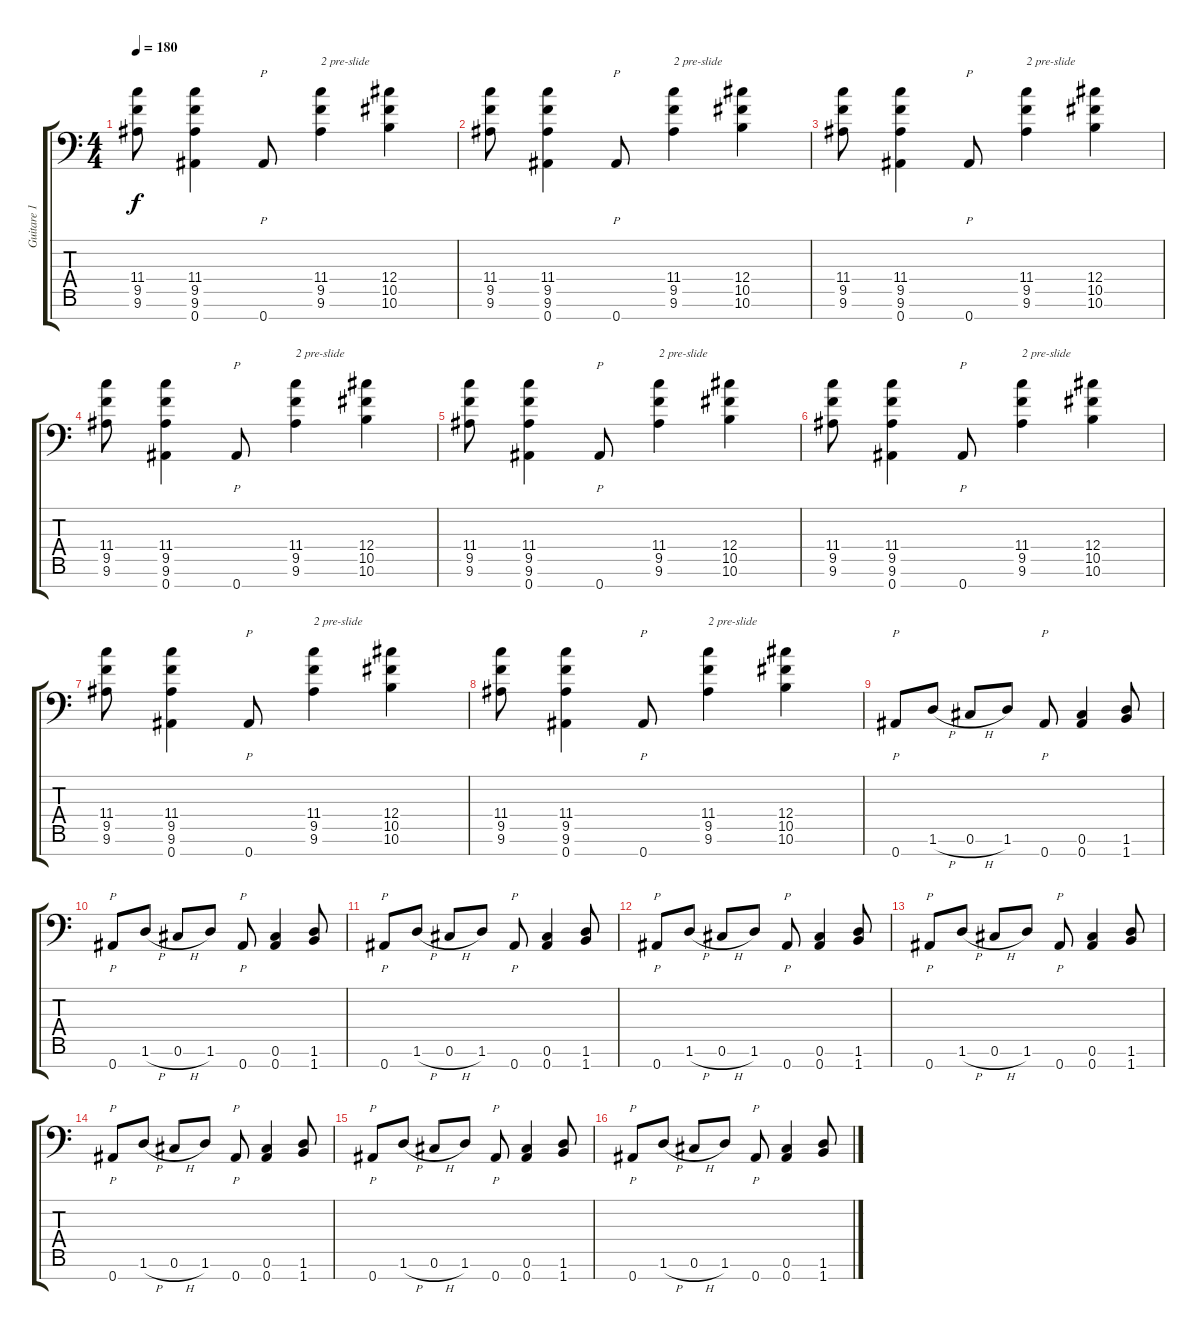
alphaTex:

\track ("Guitare 1" "Guitare 1") {instrument distortionguitar}
\staff {score tabs}
\tuning (Eb4 Bb3 Gb3 Db3 Ab2 Db2 Bb1) {hide}
\ts (4 4)
\tempo 180
\clef f4
\ks c
(11.4 9.5 9.6).8{dy f} (11.4 9.5 9.6 0.7).4 0.7.8{p} (11.4 9.5 9.6).4{txt "2 pre-slide"} (12.4 10.5 10.6).4 |
(11.4 9.5 9.6).8 (11.4 9.5 9.6 0.7).4 0.7.8{p} (11.4 9.5 9.6).4{txt "2 pre-slide"} (12.4 10.5 10.6).4 |
(11.4 9.5 9.6).8 (11.4 9.5 9.6 0.7).4 0.7.8{p} (11.4 9.5 9.6).4{txt "2 pre-slide"} (12.4 10.5 10.6).4 |
(11.4 9.5 9.6).8 (11.4 9.5 9.6 0.7).4 0.7.8{p} (11.4 9.5 9.6).4{txt "2 pre-slide"} (12.4 10.5 10.6).4 |
(11.4 9.5 9.6).8 (11.4 9.5 9.6 0.7).4 0.7.8{p} (11.4 9.5 9.6).4{txt "2 pre-slide"} (12.4 10.5 10.6).4 |
(11.4 9.5 9.6).8 (11.4 9.5 9.6 0.7).4 0.7.8{p} (11.4 9.5 9.6).4{txt "2 pre-slide"} (12.4 10.5 10.6).4 |
(11.4 9.5 9.6).8 (11.4 9.5 9.6 0.7).4 0.7.8{p} (11.4 9.5 9.6).4{txt "2 pre-slide"} (12.4 10.5 10.6).4 |
(11.4 9.5 9.6).8 (11.4 9.5 9.6 0.7).4 0.7.8{p} (11.4 9.5 9.6).4{txt "2 pre-slide"} (12.4 10.5 10.6).4 |
0.7.8{p} 1.6{h}.8 0.6{h}.8 1.6.8 0.7.8{p} (0.6 0.7).4 (1.6 1.7).8 |
0.7.8{p} 1.6{h}.8 0.6{h}.8 1.6.8 0.7.8{p} (0.6 0.7).4 (1.6 1.7).8 |
0.7.8{p} 1.6{h}.8 0.6{h}.8 1.6.8 0.7.8{p} (0.6 0.7).4 (1.6 1.7).8 |
0.7.8{p} 1.6{h}.8 0.6{h}.8 1.6.8 0.7.8{p} (0.6 0.7).4 (1.6 1.7).8 |
0.7.8{p} 1.6{h}.8 0.6{h}.8 1.6.8 0.7.8{p} (0.6 0.7).4 (1.6 1.7).8 |
0.7.8{p} 1.6{h}.8 0.6{h}.8 1.6.8 0.7.8{p} (0.6 0.7).4 (1.6 1.7).8 |
0.7.8{p} 1.6{h}.8 0.6{h}.8 1.6.8 0.7.8{p} (0.6 0.7).4 (1.6 1.7).8 |
0.7.8{p} 1.6{h}.8 0.6{h}.8 1.6.8 0.7.8{p} (0.6 0.7).4 (1.6 1.7).8
